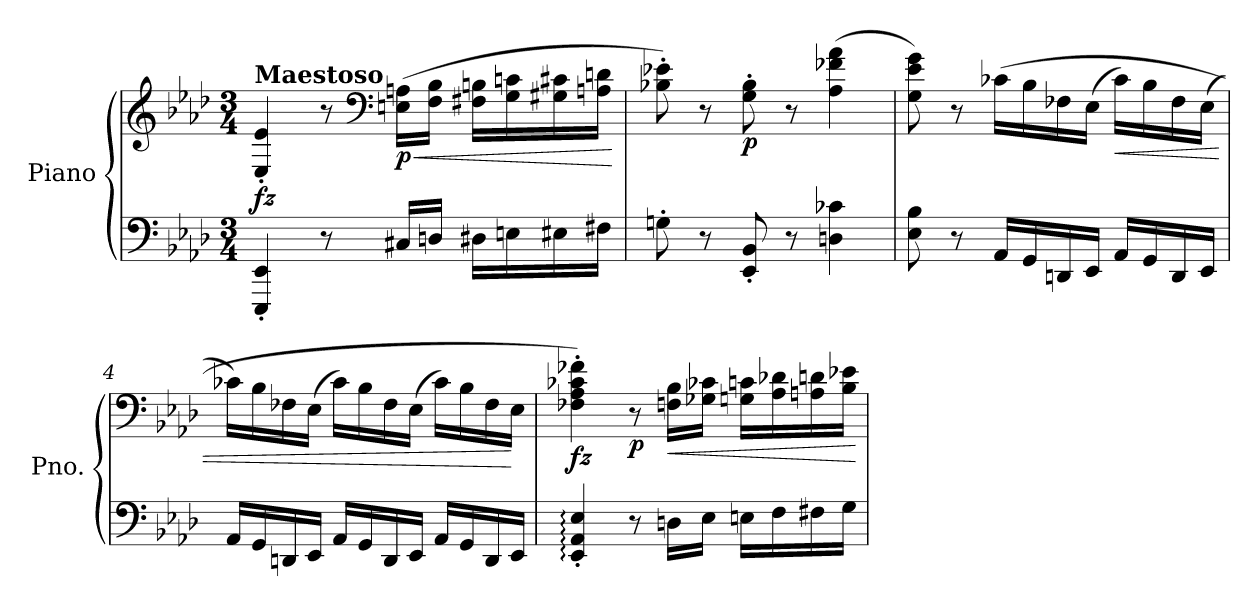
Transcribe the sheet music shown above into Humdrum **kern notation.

**kern	**kern	**dynam
*part1	*part1	*part1
*staff2	*staff1	*staff1/2
*I"Piano	*	*
*I'Pno.	*	*
*clefF4	*clefG2	*
*k[b-e-a-d-]	*k[b-e-a-d-]	*
*M3/4	*M3/4	*
=1	=1	=1
!	!LO:TX:a:B:t=Maestoso	!
!	!	!LO:DY:a=2
4EEE-/' 4EE-/'	4E-/' 4e-/'	fz
8r	8r	.
*	*clefF4	*
!	!	!LO:HP:b
!	!	!LO:DY:n=1:b
16C#X/LL	(16En\ 16An\LL	< p
16Dn/JJ	16F\ 16B-\JJ	.
16D#X\LL	16F#X\ 16Bn\LL	.
16En\	16G\ 16cn\	.
16E#X\	16G#X\ 16c#X\	.
16F#X\JJ	16An\ 16dn\JJ	.
.	.	[
=2	=2	=2
8Gn'\	8B-X\' 8e-X\')	.
8r	8r	.
!	!	!LO:DY:b
8EE-/' 8BB-/'	8G\' 8B-\'	p
8r	8r	.
4Dn\ 4c-X\	(4A-\ 4f-X\ 4a-\	.
=3	=3	=3
8E-\ 8B-\	8G\ 8e-\ 8g\)	.
8r	8r	.
16AA-/LL	(16c-X\LL	.
16GG/	16B-\	.
16DDn/	16F-X\	.
16EE-/JJ	(16E-\JJ	.
!	!	!LO:HP:b
16AA-/LL	16c-\LL)	<
16GG/	16B-\	.
16DD/	16F-\	.
16EE-/JJ	(16E-\JJ	.
!!LO:LB:g=z
=4	=4	=4
16AA-/LL	16c-X\LL)	.
16GG/	16B-\	.
16DDn/	16F-X\	.
16EE-/JJ	(16E-\JJ	.
16AA-/LL	16c-\LL)	.
16GG/	16B-\	.
16DD/	16F-\	.
16EE-/JJ	(16E-\JJ	.
16AA-/LL	16c-\LL)	.
16GG/	16B-\	.
16DD/	16F-\	.
16EE-/JJ	16E-\JJ	[
=5	=5	=5
!	!	!LO:DY:b
4EE-/:' 4AA-/:' 4E-/:'	4F-X\' 4A-\' 4c-X\' 4f-X\')	fz
!	!	!LO:DY:b
8r	8r	p
!	!	!LO:HP:b
16Dn\LL	16Fn\ 16B-\LL	<
16E-\JJ	16G-X\ 16c-X\JJ	.
16En\LL	16Gn\ 16cn\LL	.
16F\	16A-\ 16d-X\	.
16F#X\	16An\ 16dn\	.
16G\JJ	16B-\ 16e-X\JJ	.
.	.	[
=	=	=
*-	*-	*-
